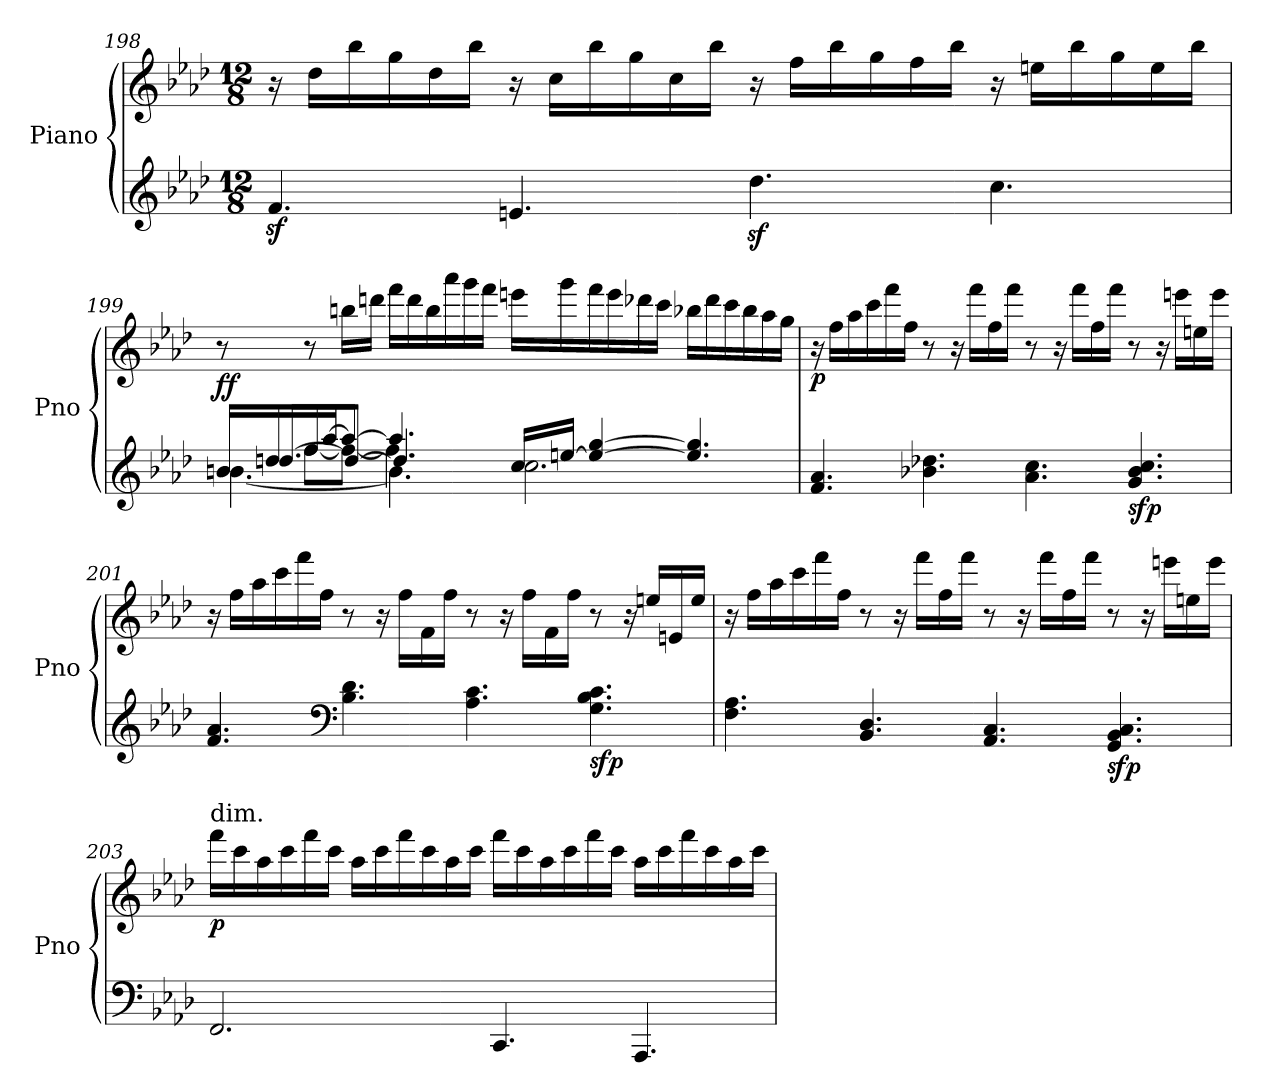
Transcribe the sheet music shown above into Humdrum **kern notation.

**kern	**kern	**dynam
*part1	*part1	*part1
*staff2	*staff1	*staff1/2
*I"Piano	*	*
*I'Pno	*	*
!!LO:LB:g=z
*clefG2	*clefG2	*
*k[b-e-a-d-]	*k[b-e-a-d-]	*
*A-:	*A-:	*
*M12/8	*M12/8	*
=198	=198	=198
4.fz</	16r	.
.	16dd-\LL	.
.	16bb-\	.
.	16gg\	.
.	16dd-\	.
.	16bb-\JJ	.
4.en/	16r	.
.	16cc\LL	.
.	16bb-\	.
.	16gg\	.
.	16cc\	.
.	16bb-\JJ	.
4.dd-z<\	16r	.
.	16ff\LL	.
.	16bb-\	.
.	16gg\	.
.	16ff\	.
.	16bb-\JJ	.
4.cc\	16r	.
.	16een\LL	.
.	16bb-\	.
.	16gg\	.
.	16ee\	.
.	16bb-\JJ	.
!!LO:PB:g=z
=199	=199	=199
*^	*	*
*	*^	*	*
*	*	*^	*	*
!	!	!	!	!	!LO:DY:b
16bn/LL	[4.b\	16ryy	8ryy	8r	ff
16ddn/	.	[8.dd/L	.	.	.
16ff/	.	.	[8ff\L	8r	.
[16aa-/J	.	.	.	.	.
8aa-/J_	.	8dd/J_	8ff\J_	16bbn\LL	.
.	.	.	.	16dddn\JJ	.
4.aa-/]	4.b\]	4.dd/]	4.ff\]	16fff\LL	.
.	.	.	.	16ddd\	.
.	.	.	.	16bb\	.
.	.	.	.	16aaa-\	.
.	.	.	.	16ggg\	.
.	.	.	.	16fff\JJ	.
16cc/LL	2.cc\	2.ryy	2.ryy	16eeen\LL	.
[16een/JJ	.	.	.	16ggg\	.
4ee/_ [4gg/	.	.	.	16fff\	.
.	.	.	.	16eee\	.
.	.	.	.	16ddd-X\	.
.	.	.	.	16ccc\JJ	.
4.ee/] 4.gg/]	.	.	.	16bb-X\LL	.
.	.	.	.	16ddd-\	.
.	.	.	.	16ccc\	.
.	.	.	.	16bb-\	.
.	.	.	.	16aa-\	.
.	.	.	.	16gg\JJ	.
*v	*v	*v	*v	*	*
!!LO:LB:g=z
=200	=200	=200
!	!	!LO:DY:b
4.f/ 4.a-/	16r	p
.	16ff\LL	.
.	16aa-\	.
.	16ccc\	.
.	16fff\	.
.	16ff\JJ	.
4.b-X\ 4.dd-X\	8r	.
.	16r	.
.	16fff\LL	.
.	16ff\	.
.	16fff\JJ	.
4.a-\ 4.cc\	8r	.
.	16r	.
.	16fff\LL	.
.	16ff\	.
.	16fff\JJ	.
!	!	!LO:DY:b=2
4.g/ 4.b-/ 4.cc/	8r	sfp
.	16r	.
.	16eeen\LL	.
.	16een\	.
.	16eee\JJ	.
=201	=201	=201
4.f/ 4.a-/	16r	.
.	16ff\LL	.
.	16aa-\	.
.	16ccc\	.
.	16fff\	.
.	16ff\JJ	.
*clefF4	*	*
4.B-\ 4.d-\	8r	.
.	16r	.
.	16ff\LL	.
.	16f\	.
.	16ff\JJ	.
4.A-\ 4.c\	8r	.
.	16r	.
.	16ff\LL	.
.	16f\	.
.	16ff\JJ	.
!	!	!LO:DY:b=2
4.G\ 4.B-\ 4.c\	8r	sfp
.	16r	.
.	16een/LL	.
.	16en/	.
.	16ee/JJ	.
!!LO:LB:g=z
=202	=202	=202
4.F\ 4.A-\	16r	.
.	16ff\LL	.
.	16aa-\	.
.	16ccc\	.
.	16fff\	.
.	16ff\JJ	.
4.BB-/ 4.D-/	8r	.
.	16r	.
.	16fff\LL	.
.	16ff\	.
.	16fff\JJ	.
4.AA-/ 4.C/	8r	.
.	16r	.
.	16fff\LL	.
.	16ff\	.
.	16fff\JJ	.
!	!	!LO:DY:b=2
4.GG/ 4.BB-/ 4.C/	8r	sfp
.	16r	.
.	16eeen\LL	.
.	16een\	.
.	16eee\JJ	.
!!LO:LB:g=z
=203	=203	=203
!	!LO:TX:a:t=dim.	!
!	!	!LO:DY:b
2.FF/	16fff\LL	p
.	16ccc\	.
.	16aa-\	.
.	16ccc\	.
.	16fff\	.
.	16ccc\JJ	.
.	16aa-\LL	.
.	16ccc\	.
.	16fff\	.
.	16ccc\	.
.	16aa-\	.
.	16ccc\JJ	.
4.CC/	16fff\LL	.
.	16ccc\	.
.	16aa-\	.
.	16ccc\	.
.	16fff\	.
.	16ccc\JJ	.
4.AAA-/	16aa-\LL	.
.	16ccc\	.
.	16fff\	.
.	16ccc\	.
.	16aa-\	.
.	16ccc\JJ	.
=	=	=
*-	*-	*-
